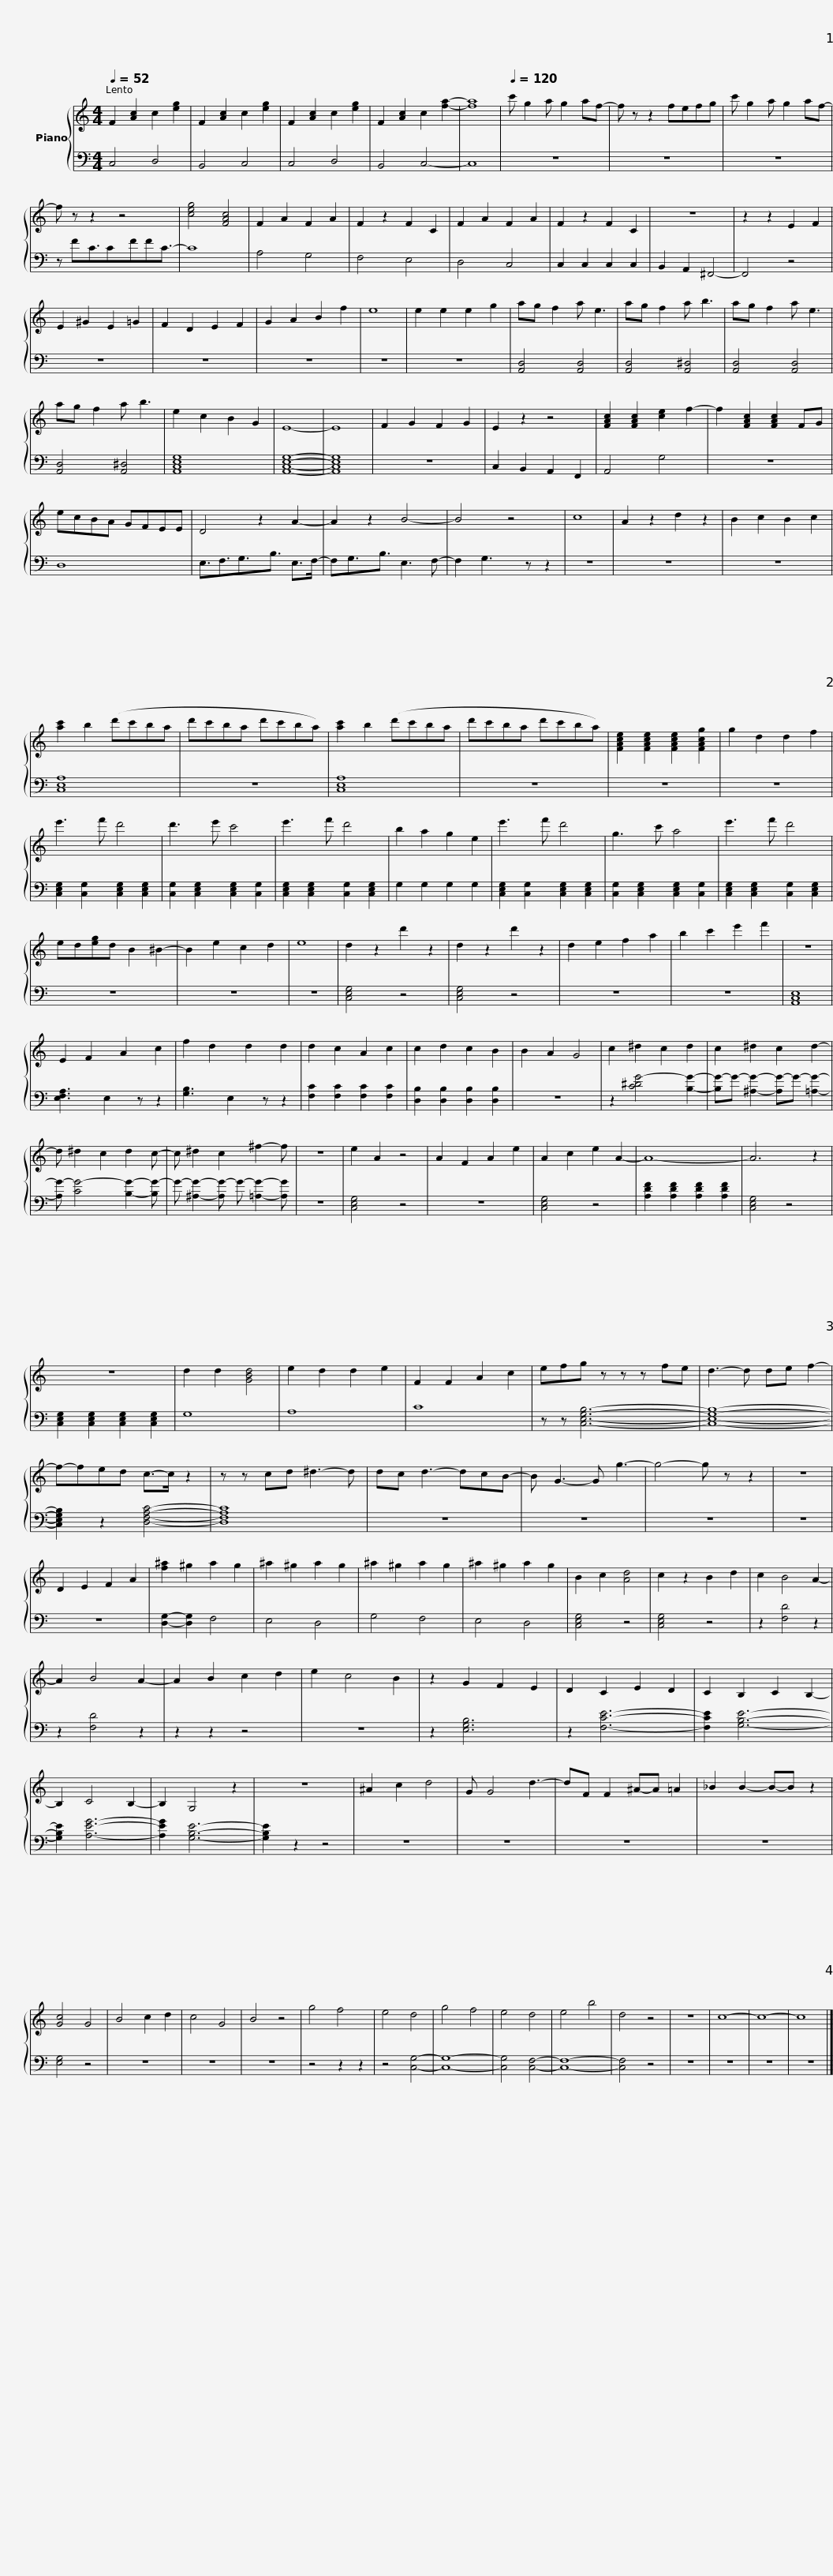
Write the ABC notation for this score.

X:1
%%score { 1 | 2 }
L:1/8
Q:1/4=52
M:4/4
I:linebreak $
K:C
V:1 treble
V:2 bass
V:1
 F2 [Ac]2 c2 [eg]2 | F2 [Ac]2 c2 [eg]2 | F2 [Ac]2 c2 [eg]2 | F2 [Ac]2 c2 [fa]2- | [fa]8 | %5
[Q:1/4=120] c' g2 a g2 af- | f z z2 fefg | c' g2 a g2 af- |$ f z z2 z4 | [ceg]4 [FAc]4 | %10
 F2 A2 F2 A2 | F2 z2 F2 C2 | F2 A2 F2 A2 | F2 z2 F2 C2 | z8 | %15
 z2 z2 E2 F2 | E2 ^G2 E2 =G2 |$ F2 D2 E2 F2 | G2 A2 B2 f2 | e8 | %20
 e2 e2 e2 g2 | ag f2 a e3 | ag f2 a b3 | ag f2 a e3 | ag f2 a b3 | %25
 e2 c2 B2 G2 |$ E8- | E8 | F2 G2 F2 G2 | E2 z2 z4 | %30
 [FAc]2 [FAc]2 [ce]2 f2- | f2 [FAc]2 [FAc]2 FG | ecBA GFEE | D4 z2 A2- | A2 z2 B4- |$ %35
 B4 z4 | c8 | A2 z2 d2 z2 | B2 c2 B2 c2 | [ac']2 b2 (d'c'ba | %40
 d'c'ba d'c'ba) | [ac']2 b2 (d'c'ba |$ d'c'ba d'c'ba) | [FAce]2 [FAce]2 [FAce]2 [FAcg]2 | g2 d2 d2 f2 | %45
 e'3 f' d'4 | d'3 e' c'4 | e'3 f' d'4 | b2 a2 g2 e2 |$ e'3 f' d'4 | %50
 g3 c' a4 | e'3 f' d'4 | ed[eg]d B2 ^B2- | B2 e2 c2 d2 | e8 | %55
 d2 z2 d'2 z2 | d2 z2 d'2 z2 | d2 e2 f2 a2 |$ b2 c'2 e'2 f'2 | z8 | %60
 E2 F2 A2 c2 | f2 d2 d2 d2 | d2 c2 A2 c2 | c2 d2 c2 B2 | B2 A2 G4 | %65
 c2 ^d2 c2 d2 |$ c2 ^d2 c2 d2- | d ^d2 c2 d2 c- | c ^d2 c2 ^f2- f | z8 | %70
 e2 A2 z4 | A2 F2 A2 e2 | A2 c2 e2 A2- |$ A8- | A6 z2 | %75
 z8 | d2 d2 [GBd]4 | e2 d2 d2 e2 | F2 F2 A2 c2 | efg z z z fe | %80
 d3- d de f2- |$ f-fed c->c z2 | z z cd ^d3- d | dc d3- dcB- | B G3- G g3- | %85
 g4- g z z2 | z8 | D2 E2 F2 A2 | [f^a]2 ^g2 a2 g2 |$ ^a2 ^g2 a2 g2 | %90
 ^a2 ^g2 a2 g2 | ^a2 ^g2 a2 g2 | B2 c2 [Ad]4 | c2 z2 B2 d2 | c2 B4 A2- | %95
 A2 B4 A2- | A2 B2 c2 d2 | e2 c4 B2 | z2 G2 F2 E2 |$ D2 C2 E2 D2 | %100
 C2 B,2 C2 B,2- | B,2 C4 B,2- | B,2 G,4 z2 | z8 | ^A2 c2 d4 | %105
 G G4 d3- | dF F2 ^A-A =A2 | _B2 B2- B-B z2 |$ [Gc]4 G4 | B4 c2 d2 | %110
 c4 G4 | B4 z4 | g4 f4 | e4 d4 | g4 f4 | %115
 e4 d4 | e4 b4 | d4 z4 | z8 | c8- | %120
 c8- | c8 |] %122
V:2
 C,4 D,4 | B,,4 C,4 | C,4 D,4 | B,,4 C,4- | C,8 | %5
 z8 | z8 | z8 |$ z FC3/2CFFC3/2- | C8 | %10
 A,4 G,4 | F,4 E,4 | D,4 C,4 | C,2 C,2 C,2 C,2 | B,,2 A,,2 ^F,,4- | %15
 F,,4 z4 | z8 |$ z8 | z8 | z8 | %20
 z8 | [A,,D,]4 [A,,D,]4 | [A,,D,]4 [A,,^D,]4 | [A,,D,]4 [A,,D,]4 | [A,,D,]4 [A,,^D,]4 | %25
 [A,,C,E,G,]8 |$ [A,,C,E,G,]8- | [A,,C,E,G,]8 | z8 | C,2 B,,2 A,,2 F,,2 | %30
 A,,4 G,4 | z8 | D,8 | E,3/2F,3/2G,3/2B,3/2 E,>F,- | F,G,3/2B,3/2 E,3 F,- |$ %35
 F,2 G,3 z z2 | z8 | z8 | z8 | [C,E,A,]8 | %40
 z8 | [C,E,A,]8 |$ z8 | z8 | z8 | %45
 [C,E,G,]2 [C,G,]2 [C,E,G,]2 [C,E,G,]2 | [C,G,]2 [C,E,G,]2 [C,E,G,]2 [C,G,]2 | [C,E,G,]2 [C,E,G,]2 [C,G,]2 [C,E,G,]2 | G,2 G,2 G,2 G,2 |$ [C,E,G,]2 [C,G,]2 [C,E,G,]2 [C,E,G,]2 | %50
 [C,G,]2 [C,E,G,]2 [C,E,G,]2 [C,G,]2 | [C,E,G,]2 [C,E,G,]2 [C,G,]2 [C,E,G,]2 | z8 | z8 | z8 | %55
 [C,E,G,]4 z4 | [C,E,G,]4 z4 | z8 |$ z8 | [A,,C,E,]8 | %60
 [E,F,A,]3 E,2 z z2 | [G,B,]3 E,2 z z2 | [F,C]2 [F,C]2 [F,C]2 [F,C]2 | [D,B,]2 [D,B,]2 [D,B,]2 [D,B,]2 | z8 | %65
 z2 [C^DG-]4 [B,G]2- |$ [B,G-]G- [^A,G]2- [A,G-]G- [=A,G]2- | [A,G-] [CG-]4 [B,G]2- [B,G-] | G- [^A,G]2- [A,G-] G- [=A,G]2- [A,G] | z8 | %70
 [C,E,G,]4 z4 | z8 | [C,E,G,]4 z4 |$ [A,DF]2 [A,DF]2 [A,DF]2 [A,DF]2 | [C,E,G,]4 z4 | %75
 [C,E,G,]2 [C,E,G,]2 [C,E,G,]2 [C,E,G,]2 | G,8 | A,8 | C8 | z z [C,E,G,B,]6- | %80
 [C,E,G,B,]8- |$ [C,E,G,B,]2 z2 [D,F,A,C]4- | [D,F,A,C]8 | z8 | z8 | %85
 z8 | z8 | z8 | [D,G,]2- [D,G,]2 F,4 |$ E,4 D,4 | %90
 G,4 F,4 | E,4 D,4 | [C,E,G,]4 z4 | [C,E,G,]4 z4 | z2 [F,D]4 z2 | %95
 z2 [F,D]4 z2 | z2 z2 z4 | z8 | z2 [E,G,B,]6 |$ z2 [F,CE]6- | %100
 [F,CE]2 [G,B,E]6- | [G,B,E]2 [A,EG]6- | [A,EG]2 [G,B,E]6- | [G,B,E]2 z2 z4 | z8 | %105
 z8 | z8 | z8 |$ [E,G,]4 z4 | z8 | %110
 z8 | z8 | z4 z2 z2 | z4 [C,G,]4- | [C,G,]8- | %115
 [C,G,]4 [C,F,]4- | [C,F,]8- | [C,F,]4 z4 | z8 | z8 | %120
 z8 | z8 |] %122
